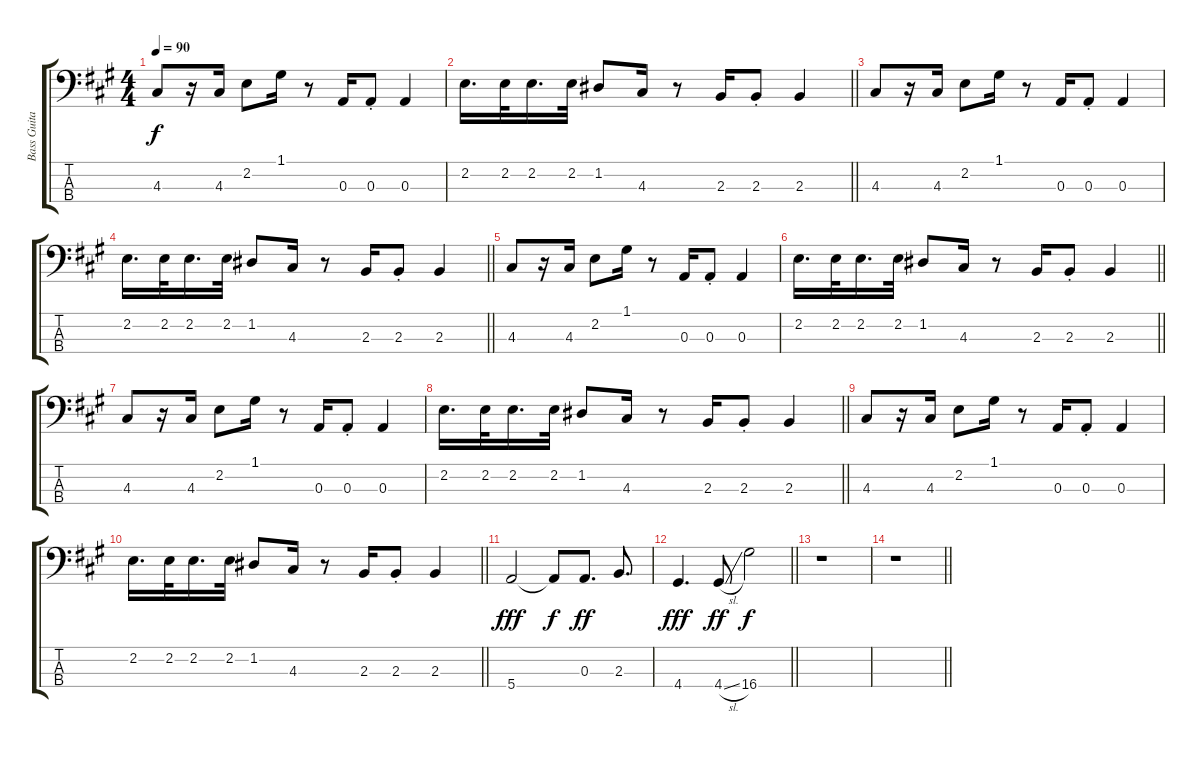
\track ("Bass Guitar" "Bass Guita") {instrument electricbassfinger}
\staff {score tabs}
\tuning (G2 D2 A1 E1) {hide}
\ts (4 4)
\tempo 90
\clef f4
\ks a
4.3.8{dy f} r.16 4.3.16 2.2.8 1.1.16 r.8 0.3.16 0.3{st}.8 0.3.4 |
\barLineRight lightlight
2.2.16{d} 2.2.32 2.2.16{d} 2.2.32 1.2.8 4.3.16 r.8 2.3.16 2.3{st}.8 2.3.4 |
4.3.8 r.16 4.3.16 2.2.8 1.1.16 r.8 0.3.16 0.3{st}.8 0.3.4 |
\barLineRight lightlight
2.2.16{d} 2.2.32 2.2.16{d} 2.2.32 1.2.8 4.3.16 r.8 2.3.16 2.3{st}.8 2.3.4 |
4.3.8 r.16 4.3.16 2.2.8 1.1.16 r.8 0.3.16 0.3{st}.8 0.3.4 |
\barLineRight lightlight
2.2.16{d} 2.2.32 2.2.16{d} 2.2.32 1.2.8 4.3.16 r.8 2.3.16 2.3{st}.8 2.3.4 |
4.3.8 r.16 4.3.16 2.2.8 1.1.16 r.8 0.3.16 0.3{st}.8 0.3.4 |
\barLineRight lightlight
2.2.16{d} 2.2.32 2.2.16{d} 2.2.32 1.2.8 4.3.16 r.8 2.3.16 2.3{st}.8 2.3.4 |
4.3.8 r.16 4.3.16 2.2.8 1.1.16 r.8 0.3.16 0.3{st}.8 0.3.4 |
\barLineRight lightlight
2.2.16{d} 2.2.32 2.2.16{d} 2.2.32 1.2.8 4.3.16 r.8 2.3.16 2.3{st}.8 2.3.4 |
5.4.2{dy fff} 5.4{t}.8{dy f} 0.3.8{d dy ff} 2.3.8{d} |
\barLineRight lightlight
4.4.4{d dy fff} 4.4{sl}.8{dy ff} 16.4.2{dy f} |
r.1 |
\barLineRight lightlight
r.1
